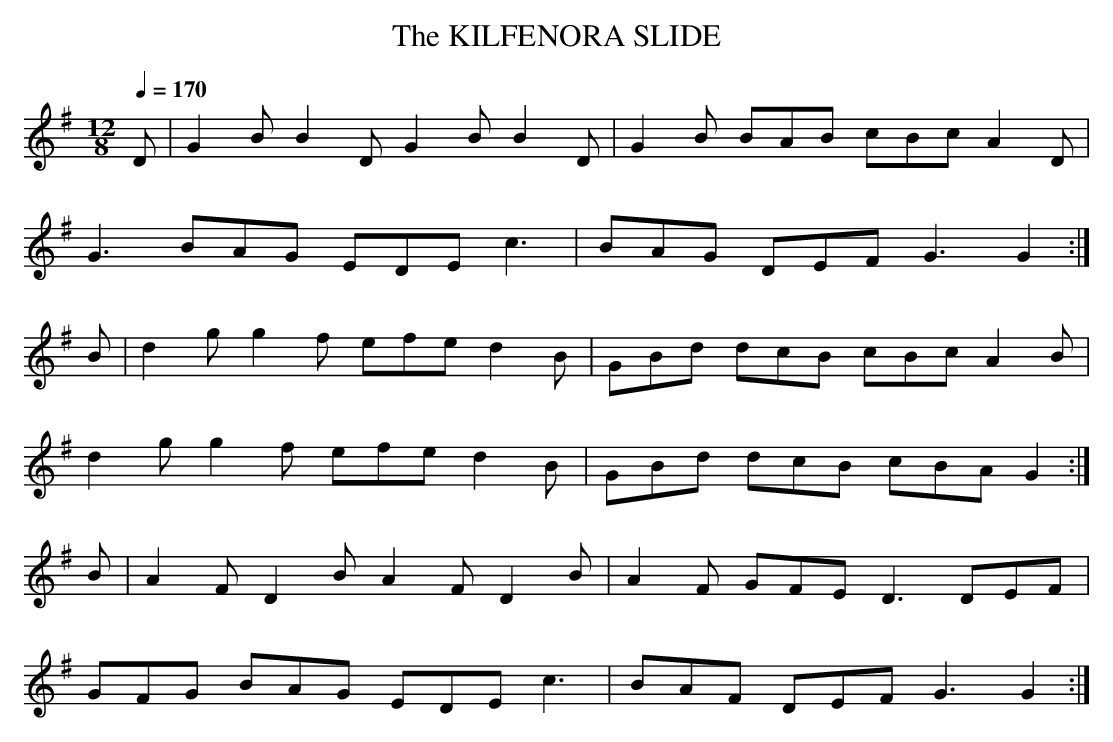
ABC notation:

X:1
T:KILFENORA SLIDE, The
M:12/8
L:1/8
Q:1/4=170
K:G
D|G2B B2D G2B B2D|G2B BAB cBc A2D|
G3 BAG EDE c3|BAG DEF G3 G2 :|
B|d2g g2f efe d2B|GBd dcB cBc A2B|
d2g g2f efe d2B|GBd dcB cBA G2 :|
B|A2F D2B A2F D2B|A2F GFE D3 DEF|
GFG BAG EDE c3|BAF DEF G3 G2 :|
